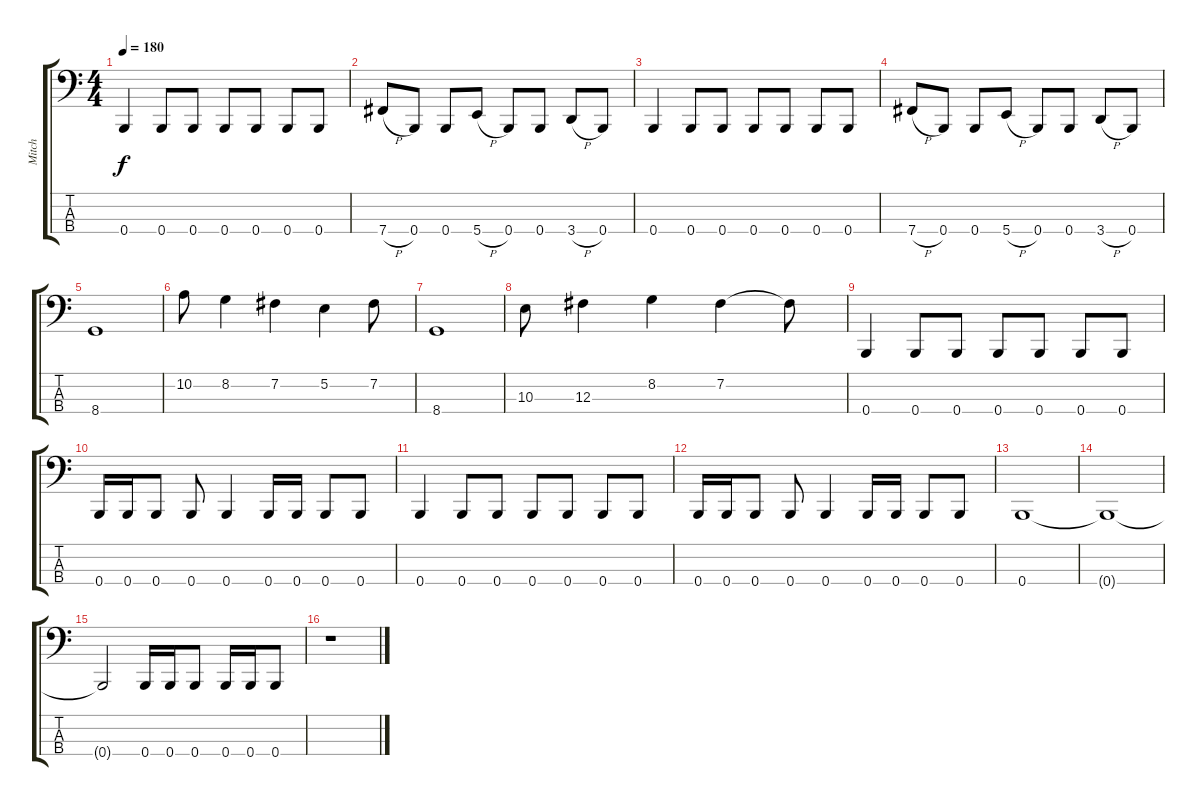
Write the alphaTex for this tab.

\track ("Mitch" "Mitch") {instrument electricbasspick}
\staff {score tabs}
\tuning (E2 B1 Gb1 B0) {hide}
\ts (4 4)
\tempo 180
\clef f4
\ks c
0.4.4{dy f} 0.4.8 0.4.8 0.4.8 0.4.8 0.4.8 0.4.8 |
7.4{h}.8 0.4.8 0.4.8 5.4{h}.8 0.4.8 0.4.8 3.4{h}.8 0.4.8 |
0.4.4 0.4.8 0.4.8 0.4.8 0.4.8 0.4.8 0.4.8 |
7.4{h}.8 0.4.8 0.4.8 5.4{h}.8 0.4.8 0.4.8 3.4{h}.8 0.4.8 |
8.4.1 |
10.2.8 8.2.4 7.2.4 5.2.4 7.2.8 |
8.4.1 |
10.3.8 12.3.4 8.2.4 7.2.4 7.2{t}.8 |
0.4.4 0.4.8 0.4.8 0.4.8 0.4.8 0.4.8 0.4.8 |
0.4.16 0.4.16 0.4.8 0.4.8 0.4.4 0.4.16 0.4.16 0.4.8 0.4.8 |
0.4.4 0.4.8 0.4.8 0.4.8 0.4.8 0.4.8 0.4.8 |
0.4.16 0.4.16 0.4.8 0.4.8 0.4.4 0.4.16 0.4.16 0.4.8 0.4.8 |
0.4.1 |
0.4{t}.1 |
0.4{t}.2 0.4.16 0.4.16 0.4.8 0.4.16 0.4.16 0.4.8 |
r.1
